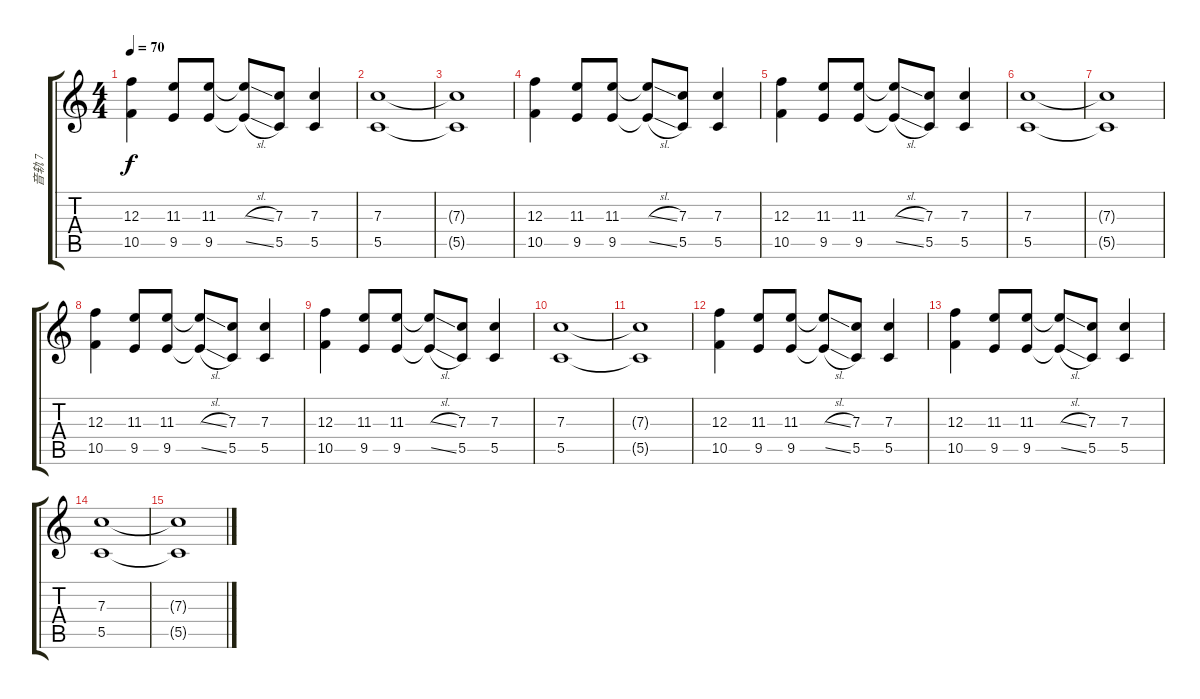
\track ("音轨 7" "音轨 7") {instrument distortionguitar}
\staff {score tabs}
\tuning (D4 A3 F3 C3 G2 D2) {hide}
\ts (4 4)
\tempo 70
\clef g2
\ks c
(12.3 10.5).4{dy f} (11.3 9.5).8 (11.3 9.5).8 (11.3{sl t} 9.5{sl t}).8 (7.3 5.5).8 (7.3 5.5).4 |
(7.3 5.5).1 |
(7.3{t} 5.5{t}).1 |
(12.3 10.5).4 (11.3 9.5).8 (11.3 9.5).8 (11.3{sl t} 9.5{sl t}).8 (7.3 5.5).8 (7.3 5.5).4 |
(12.3 10.5).4 (11.3 9.5).8 (11.3 9.5).8 (11.3{sl t} 9.5{sl t}).8 (7.3 5.5).8 (7.3 5.5).4 |
(7.3 5.5).1 |
(7.3{t} 5.5{t}).1 |
(12.3 10.5).4 (11.3 9.5).8 (11.3 9.5).8 (11.3{sl t} 9.5{sl t}).8 (7.3 5.5).8 (7.3 5.5).4 |
(12.3 10.5).4 (11.3 9.5).8 (11.3 9.5).8 (11.3{sl t} 9.5{sl t}).8 (7.3 5.5).8 (7.3 5.5).4 |
(7.3 5.5).1 |
(7.3{t} 5.5{t}).1 |
(12.3 10.5).4 (11.3 9.5).8 (11.3 9.5).8 (11.3{sl t} 9.5{sl t}).8 (7.3 5.5).8 (7.3 5.5).4 |
(12.3 10.5).4 (11.3 9.5).8 (11.3 9.5).8 (11.3{sl t} 9.5{sl t}).8 (7.3 5.5).8 (7.3 5.5).4 |
(7.3 5.5).1 |
(7.3{t} 5.5{t}).1
